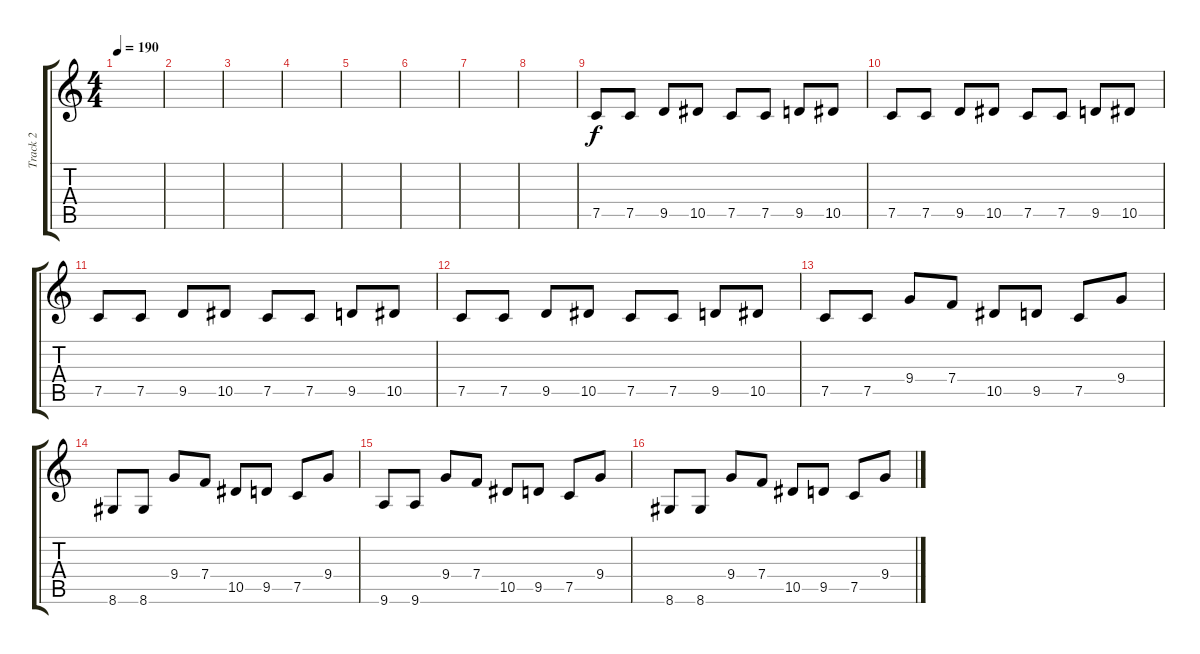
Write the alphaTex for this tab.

\track ("Track 2" "Track 2") {instrument distortionguitar}
\staff {score tabs}
\tuning (C4 G3 Eb3 Bb2 F2 C2) {hide}
\ts (4 4)
\tempo 190
\clef g2
\ks c
|
|
|
|
|
|
|
|
7.5.8 7.5.8 9.5.8 10.5.8 7.5.8 7.5.8 9.5.8 10.5.8 |
7.5.8 7.5.8 9.5.8 10.5.8 7.5.8 7.5.8 9.5.8 10.5.8 |
7.5.8 7.5.8 9.5.8 10.5.8 7.5.8 7.5.8 9.5.8 10.5.8 |
7.5.8 7.5.8 9.5.8 10.5.8 7.5.8 7.5.8 9.5.8 10.5.8 |
7.5.8 7.5.8 9.4.8 7.4.8 10.5.8 9.5.8 7.5.8 9.4.8 |
8.6.8 8.6.8 9.4.8 7.4.8 10.5.8 9.5.8 7.5.8 9.4.8 |
9.6.8 9.6.8 9.4.8 7.4.8 10.5.8 9.5.8 7.5.8 9.4.8 |
8.6.8 8.6.8 9.4.8 7.4.8 10.5.8 9.5.8 7.5.8 9.4.8
